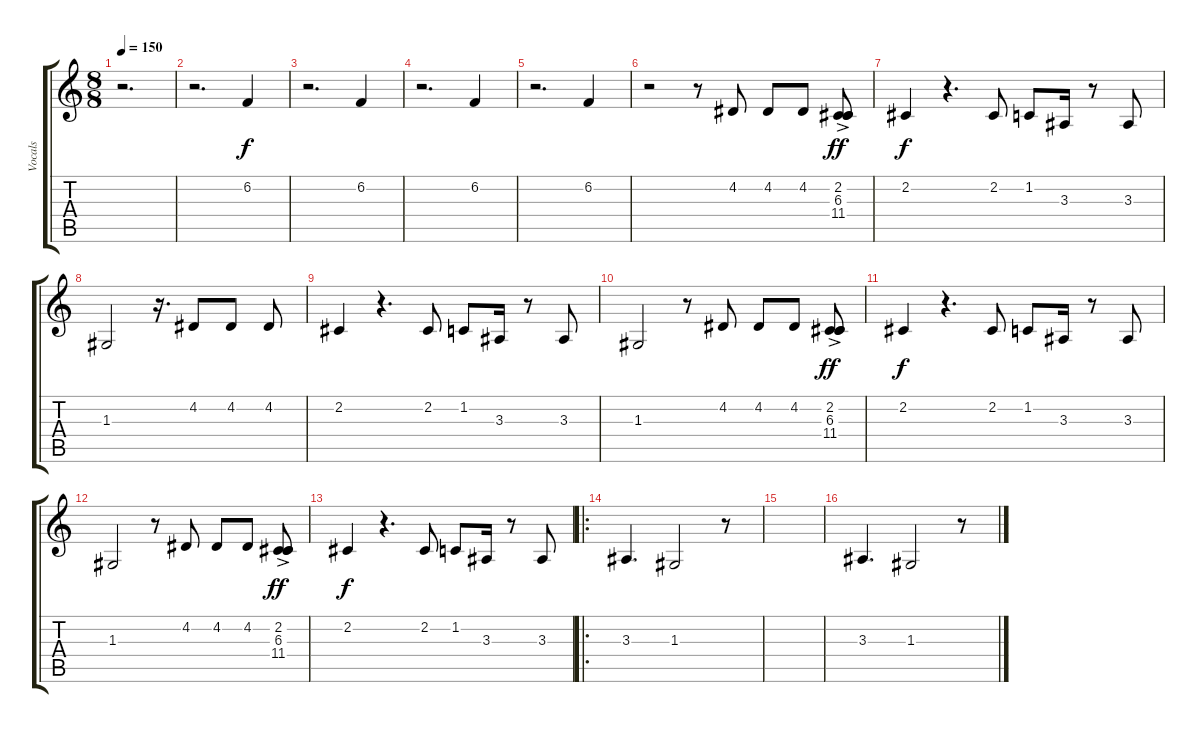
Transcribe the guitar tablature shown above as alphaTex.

\track ("Vocals" "Vocals") {instrument cello}
\staff {score tabs}
\tuning (E4 B3 G3 D3 A2 E2) {hide}
\ts (8 8)
\tempo 150
\clef g2
\ks c
r.2{d dy f} |
r.2{d} 6.2.4 |
r.2{d} 6.2.4 |
r.2{d} 6.2.4 |
r.2{d} 6.2.4 |
r.2 r.8 4.2.8 4.2.8 4.2.8 (2.2{ac} 6.3 11.4).8{dy ff} |
2.2.4{dy f} r.4{d} 2.2.8 1.2.8 3.3.16 r.8 3.3.8 |
1.3.2 r.16{d} 4.2.8 4.2.8 4.2.8 |
2.2.4 r.4{d} 2.2.8 1.2.8 3.3.16 r.8 3.3.8 |
1.3.2 r.8 4.2.8 4.2.8 4.2.8 (2.2{ac} 6.3 11.4).8{dy ff} |
2.2.4{dy f} r.4{d} 2.2.8 1.2.8 3.3.16 r.8 3.3.8 |
1.3.2 r.8 4.2.8 4.2.8 4.2.8 (2.2{ac} 6.3 11.4).8{dy ff} |
2.2.4{dy f} r.4{d} 2.2.8 1.2.8 3.3.16 r.8 3.3.8 |
\ro
3.3.4{d} 1.3.2 r.8 |
|
3.3.4{d} 1.3.2 r.8
